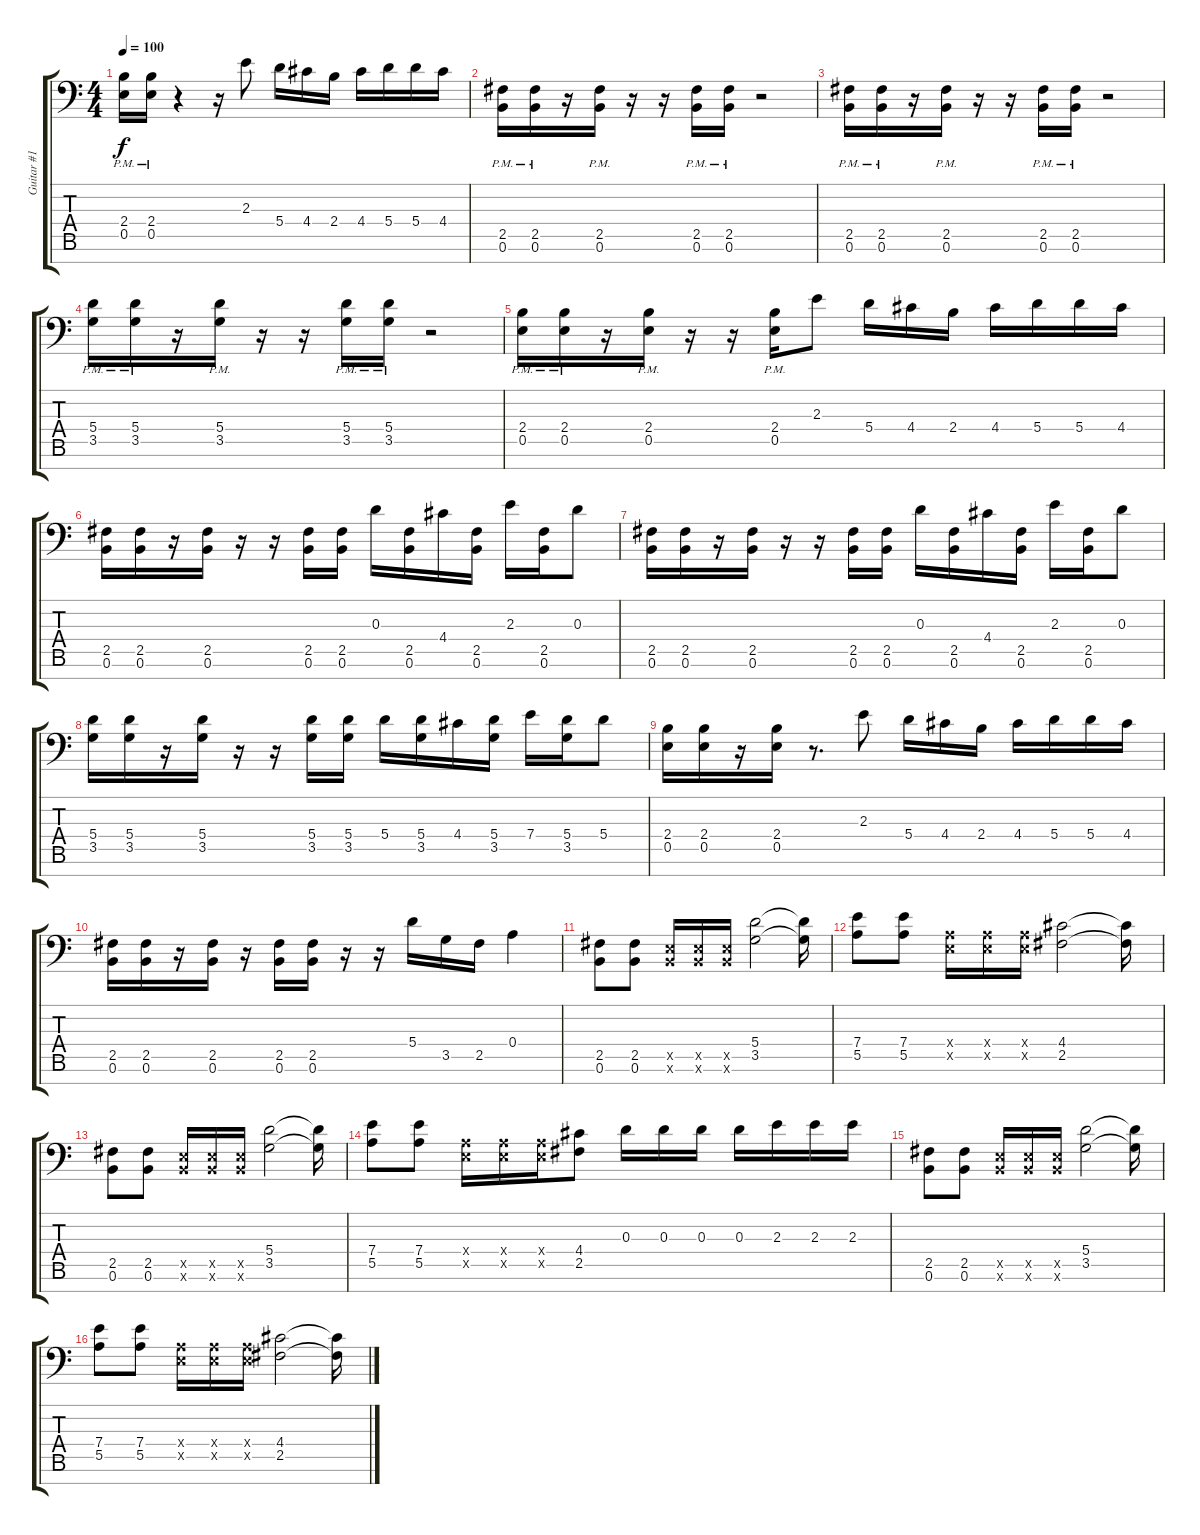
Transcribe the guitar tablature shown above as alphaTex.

\track ("Guitar #1" "Guitar #1") {instrument distortionguitar}
\staff {score tabs}
\tuning (B3 Gb3 D3 A2 E2 B1 Gb1) {hide}
\ts (4 4)
\tempo 100
\clef f4
\ks c
(2.4{pm} 0.5{pm}).16{dy f} (2.4{pm} 0.5{pm}).16 r.4 r.16 2.3.8 5.4.16 4.4.16 2.4.16 4.4.16 5.4.16 5.4.16 4.4.16 |
(2.5{pm} 0.6{pm}).16 (2.5{pm} 0.6{pm}).16 r.16 (2.5{pm} 0.6{pm}).16 r.16 r.16 (2.5{pm} 0.6{pm}).16 (2.5{pm} 0.6).16 r.2 |
(2.5{pm} 0.6{pm}).16 (2.5{pm} 0.6{pm}).16 r.16 (2.5{pm} 0.6{pm}).16 r.16 r.16 (2.5{pm} 0.6{pm}).16 (2.5{pm} 0.6{pm}).16 r.2 |
(5.4{pm} 3.5{pm}).16 (5.4{pm} 3.5{pm}).16 r.16 (5.4{pm} 3.5{pm}).16 r.16 r.16 (5.4{pm} 3.5{pm}).16 (5.4{pm} 3.5{pm}).16 r.2 |
(2.4{pm} 0.5{pm}).16 (2.4{pm} 0.5{pm}).16 r.16 (2.4{pm} 0.5{pm}).16 r.16 r.16 (2.4{pm} 0.5{pm}).16 2.3.8 5.4.16 4.4.16 2.4.16 4.4.16 5.4.16 5.4.16 4.4.16 |
(2.5 0.6).16 (2.5 0.6).16 r.16 (2.5 0.6).16 r.16 r.16 (2.5 0.6).16 (2.5 0.6).16 0.3.16 (2.5 0.6).16 4.4.16 (2.5 0.6).16 2.3.16 (2.5 0.6).16 0.3.8 |
(2.5 0.6).16 (2.5 0.6).16 r.16 (2.5 0.6).16 r.16 r.16 (2.5 0.6).16 (2.5 0.6).16 0.3.16 (2.5 0.6).16 4.4.16 (2.5 0.6).16 2.3.16 (2.5 0.6).16 0.3.8 |
(5.4 3.5).16 (5.4 3.5).16 r.16 (5.4 3.5).16 r.16 r.16 (5.4 3.5).16 (5.4 3.5).16 5.4.16 (5.4 3.5).16 4.4.16 (5.4 3.5).16 7.4.16 (5.4 3.5).16 5.4.8 |
(2.4 0.5).16 (2.4 0.5).16 r.16 (2.4 0.5).16 r.8{d} 2.3.8 5.4.16 4.4.16 2.4.16 4.4.16 5.4.16 5.4.16 4.4.16 |
(2.5 0.6).16 (2.5 0.6).16 r.16 (2.5 0.6).16 r.16 (2.5 0.6).16 (2.5 0.6).16 r.16 r.16 5.4.16 3.5.16 2.5.16 0.4.4 |
(2.5 0.6).8 (2.5 0.6).8 (0.5{x} 0.6{x}).16 (0.5{x} 0.6{x}).16 (0.5{x} 0.6{x}).16 (5.4 3.5).2 (5.4{t} 3.5{t}).16 |
(7.4 5.5).8 (7.4 5.5).8 (0.4{x} 0.5{x}).16 (0.4{x} 0.5{x}).16 (0.4{x} 0.5{x}).16 (4.4 2.5).2 (4.4{t} 2.5{t}).16 |
(2.5 0.6).8 (2.5 0.6).8 (0.5{x} 0.6{x}).16 (0.5{x} 0.6{x}).16 (0.5{x} 0.6{x}).16 (5.4 3.5).2 (5.4{t} 3.5{t}).16 |
(7.4 5.5).8 (7.4 5.5).8 (0.4{x} 0.5{x}).16 (0.4{x} 0.5{x}).16 (0.4{x} 0.5{x}).16 (4.4 2.5).8 0.3.16 0.3.16 0.3.16 0.3.16 2.3.16 2.3.16 2.3.16 |
(2.5 0.6).8 (2.5 0.6).8 (0.5{x} 0.6{x}).16 (0.5{x} 0.6{x}).16 (0.5{x} 0.6{x}).16 (5.4 3.5).2 (5.4{t} 3.5{t}).16 |
(7.4 5.5).8 (7.4 5.5).8 (0.4{x} 0.5{x}).16 (0.4{x} 0.5{x}).16 (0.4{x} 0.5{x}).16 (4.4 2.5).2 (4.4{t} 2.5{t}).16
